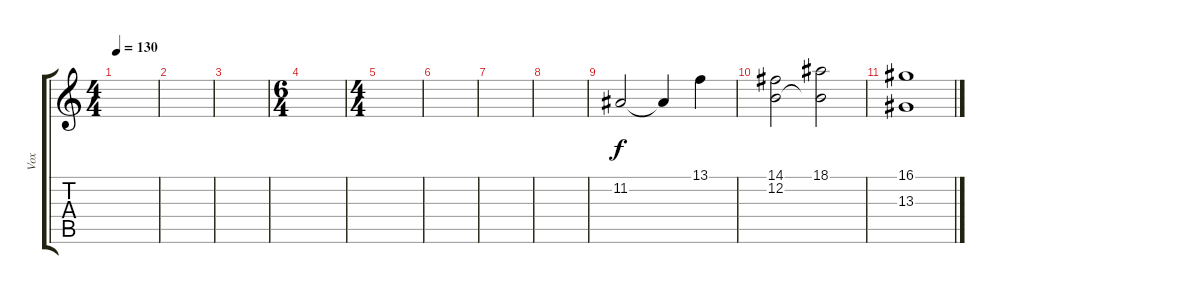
\track ("Vox" "Vox") {instrument fx7echoes}
\staff {score tabs}
\tuning (E4 B3 G3 D3 A2 E2) {hide}
\ts (4 4)
\tempo 130
\clef g2
\ks c
|
|
|
\ts (6 4)
|
\ts (4 4)
|
|
|
|
11.2.2 11.2{t}.4 13.1.4 |
(14.1 12.2).2 (18.1 12.2{t}).2 |
(16.1 13.3).1
